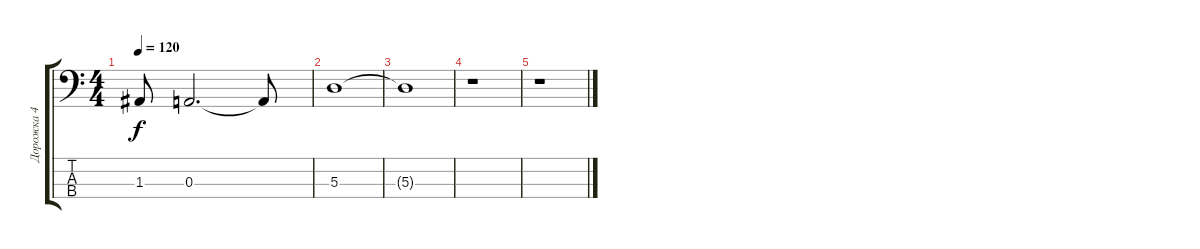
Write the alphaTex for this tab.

\track ("Дорожка 4" "Дорожка 4") {instrument electricbassfinger}
\staff {score tabs}
\tuning (G2 D2 A1 E1) {hide}
\ts (4 4)
\tempo 120
\clef f4
\ks c
1.3{t}.8{dy f} 0.3.2{d} 0.3{t}.8 |
5.3.1 |
5.3{t}.1 |
r.1 |
r.1
